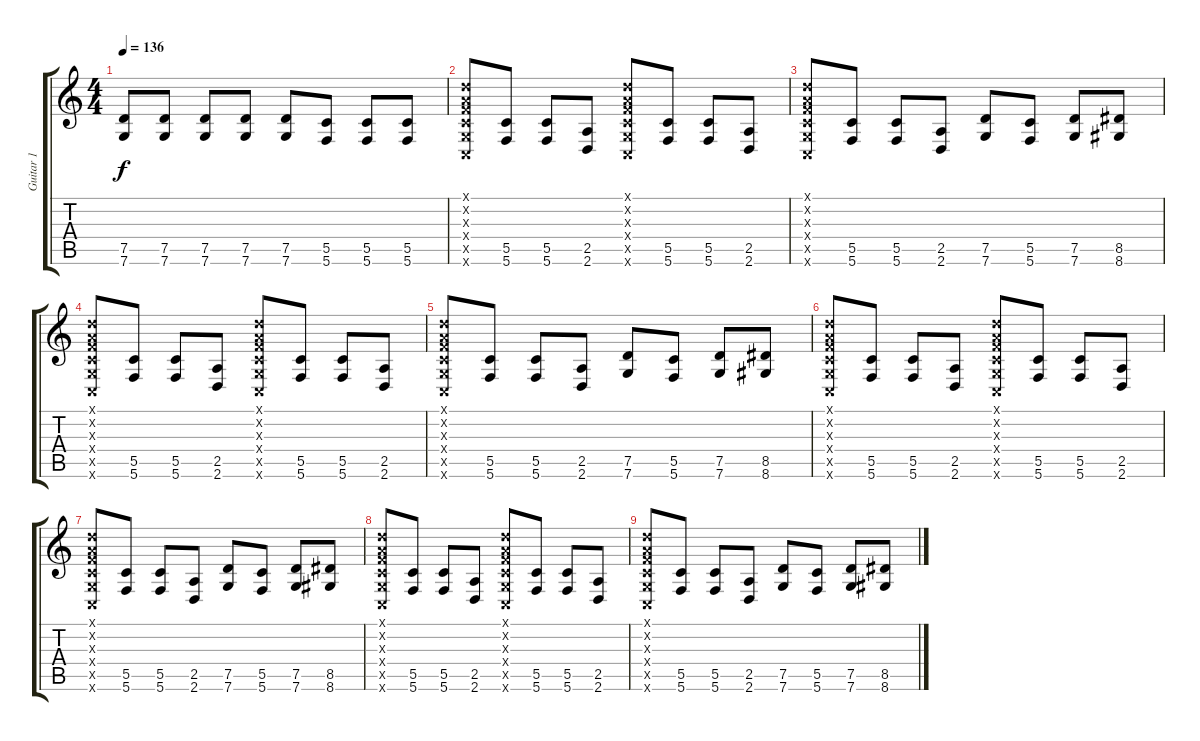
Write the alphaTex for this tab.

\track ("Guitar 1" "Guitar 1") {instrument overdrivenguitar}
\staff {score tabs}
\tuning (D4 A3 F3 C3 G2 C2) {hide}
\ts (4 4)
\tempo 136
\clef g2
\ks c
(7.5 7.6).8{dy f} (7.5 7.6).8 (7.5 7.6).8 (7.5 7.6).8 (7.5 7.6).8 (5.5 5.6).8 (5.5 5.6).8 (5.5 5.6).8 |
(0.1{x} 0.2{x} 0.3{x} 0.4{x} 0.5{x} 0.6{x}).8 (5.5 5.6).8 (5.5 5.6).8 (2.5 2.6).8 (0.1{x} 0.2{x} 0.3{x} 0.4{x} 0.5{x} 0.6{x}).8 (5.5 5.6).8 (5.5 5.6).8 (2.5 2.6).8 |
(0.1{x} 0.2{x} 0.3{x} 0.4{x} 0.5{x} 0.6{x}).8 (5.5 5.6).8 (5.5 5.6).8 (2.5 2.6).8 (7.5 7.6).8 (5.5 5.6).8 (7.5 7.6).8 (8.5 8.6).8 |
(0.1{x} 0.2{x} 0.3{x} 0.4{x} 0.5{x} 0.6{x}).8 (5.5 5.6).8 (5.5 5.6).8 (2.5 2.6).8 (0.1{x} 0.2{x} 0.3{x} 0.4{x} 0.5{x} 0.6{x}).8 (5.5 5.6).8 (5.5 5.6).8 (2.5 2.6).8 |
(0.1{x} 0.2{x} 0.3{x} 0.4{x} 0.5{x} 0.6{x}).8 (5.5 5.6).8 (5.5 5.6).8 (2.5 2.6).8 (7.5 7.6).8 (5.5 5.6).8 (7.5 7.6).8 (8.5 8.6).8 |
(0.1{x} 0.2{x} 0.3{x} 0.4{x} 0.5{x} 0.6{x}).8 (5.5 5.6).8 (5.5 5.6).8 (2.5 2.6).8 (0.1{x} 0.2{x} 0.3{x} 0.4{x} 0.5{x} 0.6{x}).8 (5.5 5.6).8 (5.5 5.6).8 (2.5 2.6).8 |
(0.1{x} 0.2{x} 0.3{x} 0.4{x} 0.5{x} 0.6{x}).8 (5.5 5.6).8 (5.5 5.6).8 (2.5 2.6).8 (7.5 7.6).8 (5.5 5.6).8 (7.5 7.6).8 (8.5 8.6).8 |
(0.1{x} 0.2{x} 0.3{x} 0.4{x} 0.5{x} 0.6{x}).8 (5.5 5.6).8 (5.5 5.6).8 (2.5 2.6).8 (0.1{x} 0.2{x} 0.3{x} 0.4{x} 0.5{x} 0.6{x}).8 (5.5 5.6).8 (5.5 5.6).8 (2.5 2.6).8 |
(0.1{x} 0.2{x} 0.3{x} 0.4{x} 0.5{x} 0.6{x}).8 (5.5 5.6).8 (5.5 5.6).8 (2.5 2.6).8 (7.5 7.6).8 (5.5 5.6).8 (7.5 7.6).8 (8.5 8.6).8
